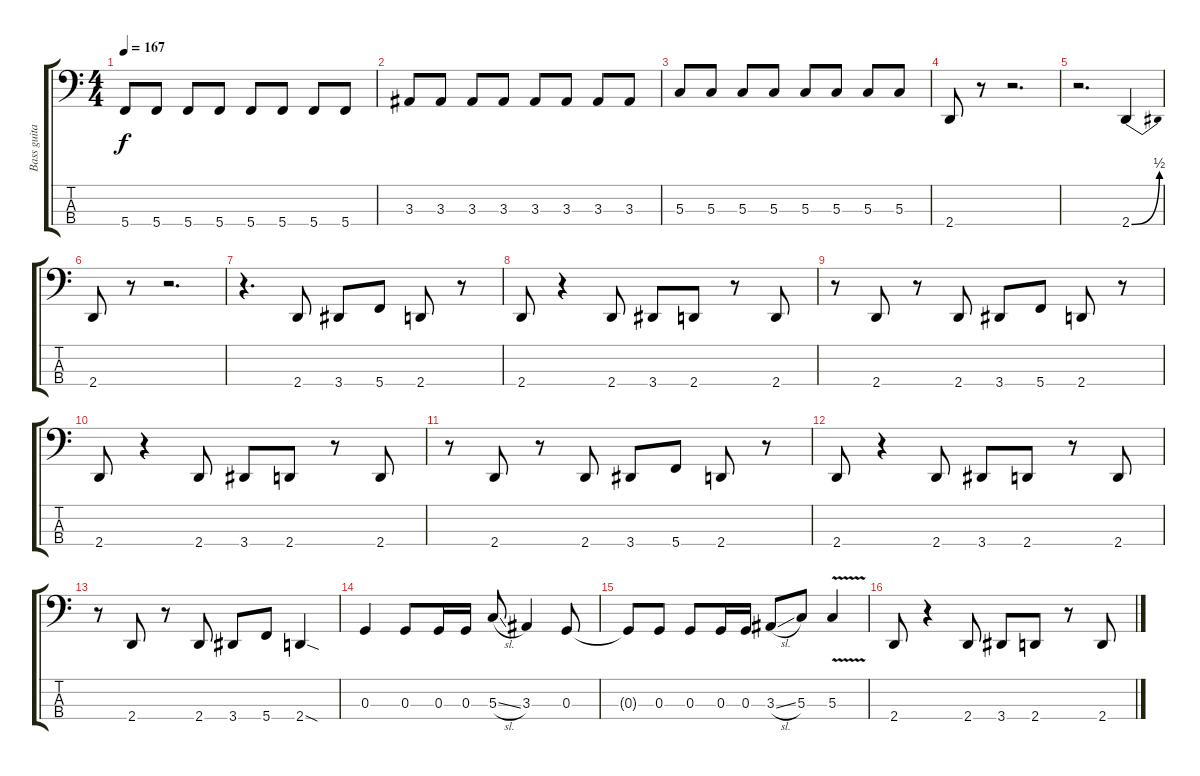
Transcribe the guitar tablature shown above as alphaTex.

\track ("Bass guitar" "Bass guita") {instrument electricbassfinger}
\staff {score tabs}
\tuning (F2 C2 G1 C1) {hide}
\ts (4 4)
\tempo 167
\clef f4
\ks c
5.4.8{dy f} 5.4.8 5.4.8 5.4.8 5.4.8 5.4.8 5.4.8 5.4.8 |
3.3.8 3.3.8 3.3.8 3.3.8 3.3.8 3.3.8 3.3.8 3.3.8 |
5.3.8 5.3.8 5.3.8 5.3.8 5.3.8 5.3.8 5.3.8 5.3.8 |
2.4.8 r.8 r.2{d} |
r.2{d} 2.4{be (bend 0 0 60 2)}.4 |
2.4.8 r.8 r.2{d} |
r.4{d} 2.4.8 3.4.8 5.4.8 2.4.8 r.8 |
2.4.8 r.4 2.4.8 3.4.8 2.4.8 r.8 2.4.8 |
r.8 2.4.8 r.8 2.4.8 3.4.8 5.4.8 2.4.8 r.8 |
2.4.8 r.4 2.4.8 3.4.8 2.4.8 r.8 2.4.8 |
r.8 2.4.8 r.8 2.4.8 3.4.8 5.4.8 2.4.8 r.8 |
2.4.8 r.4 2.4.8 3.4.8 2.4.8 r.8 2.4.8 |
r.8 2.4.8 r.8 2.4.8 3.4.8 5.4.8 2.4{sod}.4 |
0.3.4 0.3.8 0.3.16 0.3.16 5.3{sl}.8 3.3.4 0.3.8 |
0.3{t}.8 0.3.8 0.3.8 0.3.16 0.3.16 3.3{sl}.8 5.3.8 5.3{v}.4 |
2.4.8 r.4 2.4.8 3.4.8 2.4.8 r.8 2.4.8
